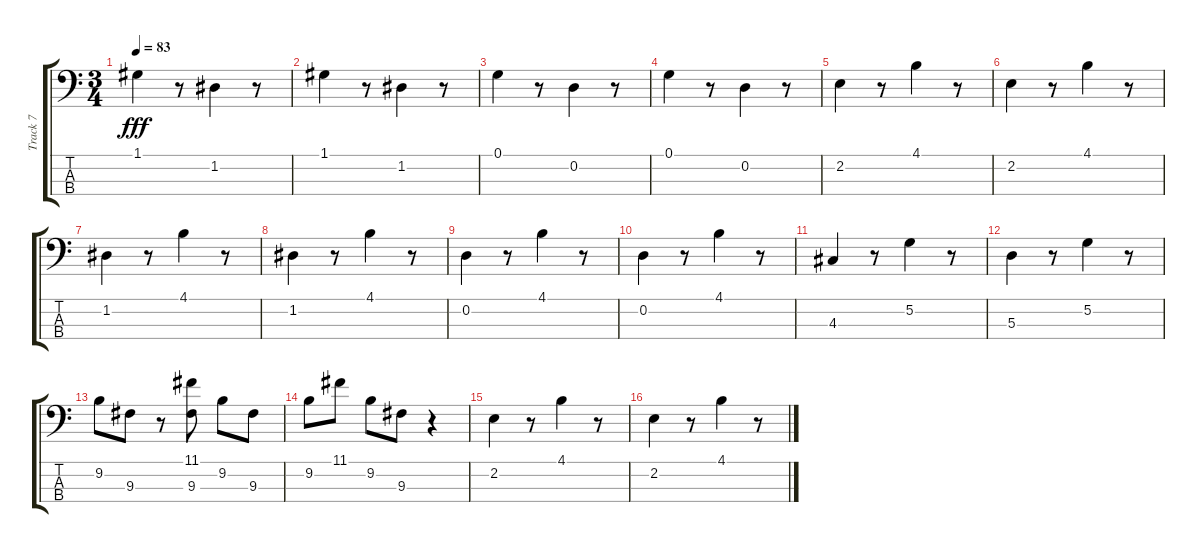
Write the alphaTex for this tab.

\track ("Track 7" "Track 7") {instrument fretlessbass}
\staff {score tabs}
\tuning (G2 D2 A1 E1) {hide}
\ts (3 4)
\tempo 83
\clef f4
\ks c
1.1.4{dy fff} r.8 1.2.4 r.8 |
1.1.4 r.8 1.2.4 r.8 |
0.1.4 r.8 0.2.4 r.8 |
0.1.4 r.8 0.2.4 r.8 |
2.2.4 r.8 4.1.4 r.8 |
2.2.4 r.8 4.1.4 r.8 |
1.2.4 r.8 4.1.4 r.8 |
1.2.4 r.8 4.1.4 r.8 |
0.2.4 r.8 4.1.4 r.8 |
0.2.4 r.8 4.1.4 r.8 |
4.3.4 r.8 5.2.4 r.8 |
5.3.4 r.8 5.2.4 r.8 |
9.2.8 9.3.8 r.8 (11.1 9.3).8 9.2.8 9.3.8 |
9.2.8 11.1.8 9.2.8 9.3.8 r.4 |
2.2.4 r.8 4.1.4 r.8 |
2.2.4 r.8 4.1.4 r.8
